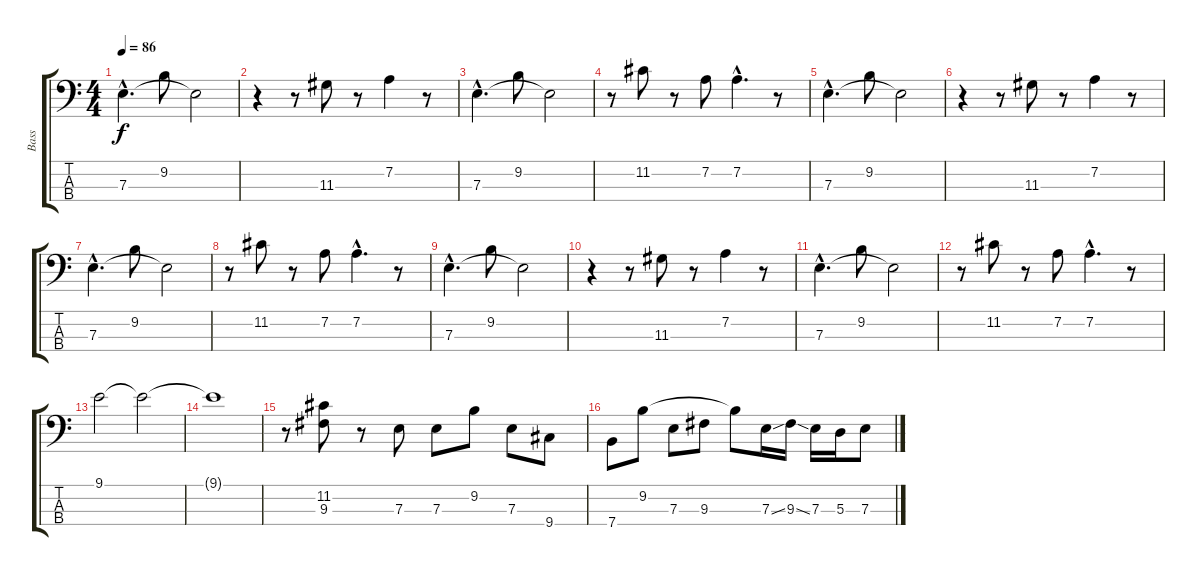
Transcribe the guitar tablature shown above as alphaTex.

\track ("Bass" "Bass") {instrument electricbasspick}
\staff {score tabs}
\tuning (G2 D2 A1 E1) {hide}
\ts (4 4)
\tempo 86
\clef f4
\ks c
7.3{hac}.4{d dy f} 9.2.8 7.3{t}.2 |
r.4 r.8 11.3.8 r.8 7.2.4 r.8 |
7.3{hac}.4{d} 9.2.8 7.3{t}.2 |
r.8 11.2.8 r.8 7.2.8 7.2{hac}.4{d} r.8 |
7.3{hac}.4{d} 9.2.8 7.3{t}.2 |
r.4 r.8 11.3.8 r.8 7.2.4 r.8 |
7.3{hac}.4{d} 9.2.8 7.3{t}.2 |
r.8 11.2.8 r.8 7.2.8 7.2{hac}.4{d} r.8 |
7.3{hac}.4{d} 9.2.8 7.3{t}.2 |
r.4 r.8 11.3.8 r.8 7.2.4 r.8 |
7.3{hac}.4{d} 9.2.8 7.3{t}.2 |
r.8 11.2.8 r.8 7.2.8 7.2{hac}.4{d} r.8 |
9.1.2 9.1{t}.2 |
9.1{t}.1 |
r.8 (11.2 9.3).8 r.8 7.3.8 7.3.8 9.2.8 7.3.8 9.4.8 |
7.4.8 9.2.8 7.3.8 9.3.8 9.2{t}.8 7.3{ss}.16 9.3{ss}.16 7.3.16 5.3.16 7.3.8
